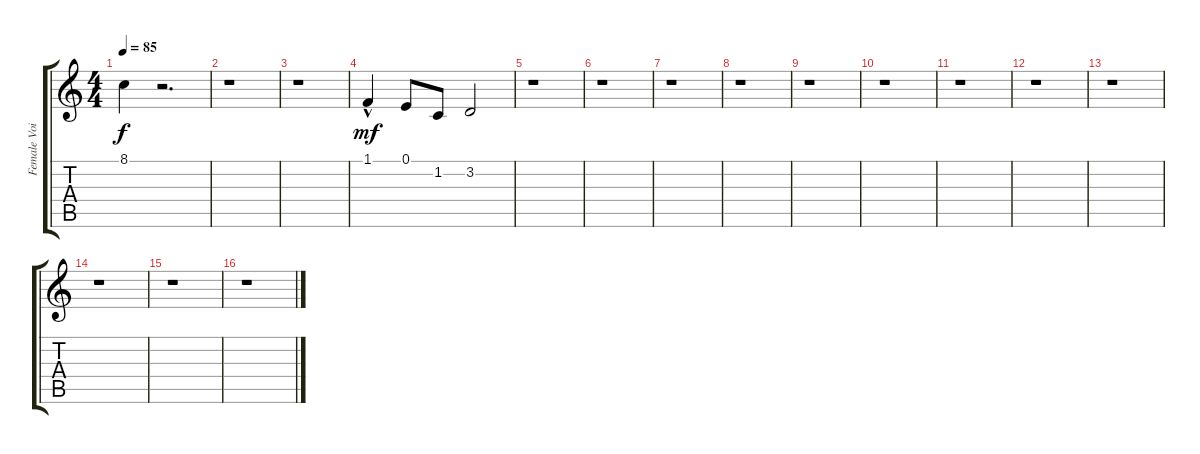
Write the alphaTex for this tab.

\track ("Female Voices" "Female Voi") {instrument choiraahs}
\staff {score tabs}
\tuning (E4 B3 G3 D3 A2 E2) {hide}
\ts (4 4)
\tempo 85
\clef g2
\ks c
8.1{t}.4{dy f} r.2{d} |
r.1 |
r.1 |
1.1{hac}.4{dy mf} 0.1.8 1.2.8 3.2.2 |
r.1 |
r.1 |
r.1 |
r.1 |
r.1 |
r.1 |
r.1 |
r.1 |
r.1 |
r.1 |
r.1 |
r.1
